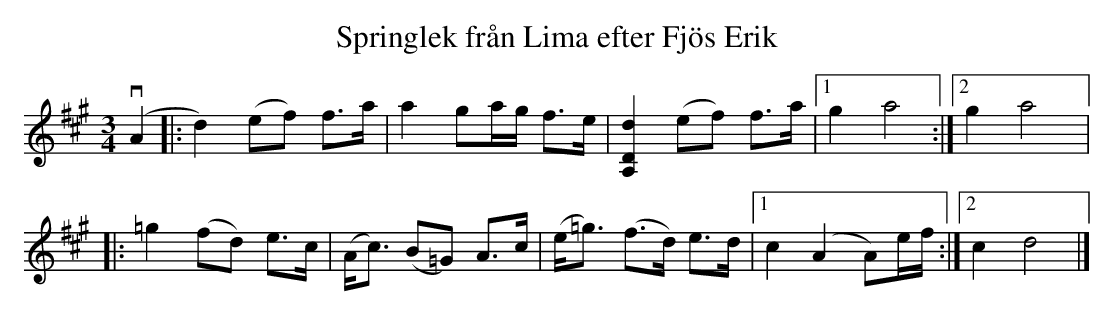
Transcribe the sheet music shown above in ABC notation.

X:1
T: Springlek från Lima efter Fjös Erik
M: 3/4
L: 1/8
K: A
v(A2 |: d2) (ef) f>a | a2 ga/g/ f>e | [A,2D2d2] (ef) f>a |1 g2 a4 :|2 g2 a4 |:
=g2 (fd) e>c | (A<c) (B=G) A>c | (e<=g) (f>d) e>d |1 c2 (A2 A)e/f/ :|2 c2 d4 |]
